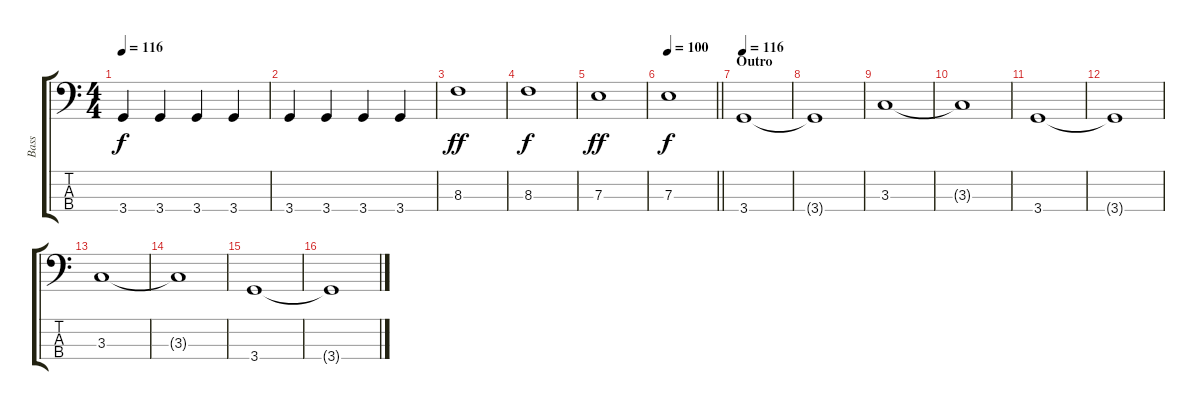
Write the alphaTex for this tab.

\track ("Bass" "Bass") {instrument electricbassfinger}
\staff {score tabs}
\tuning (G2 D2 A1 E1) {hide}
\ts (4 4)
\tempo 116
\clef f4
\ks c
3.4.4{dy f} 3.4.4 3.4.4 3.4.4 |
3.4.4 3.4.4 3.4.4 3.4.4 |
8.3.1{dy ff} |
8.3.1{dy f} |
7.3.1{dy ff} |
\tempo 100
\barLineRight lightlight
7.3.1{dy f} |
\section ("" "Outro")
\tempo 116
3.4.1 |
3.4{t}.1 |
3.3.1 |
3.3{t}.1 |
3.4.1 |
3.4{t}.1 |
3.3.1 |
3.3{t}.1 |
3.4.1 |
3.4{t}.1
